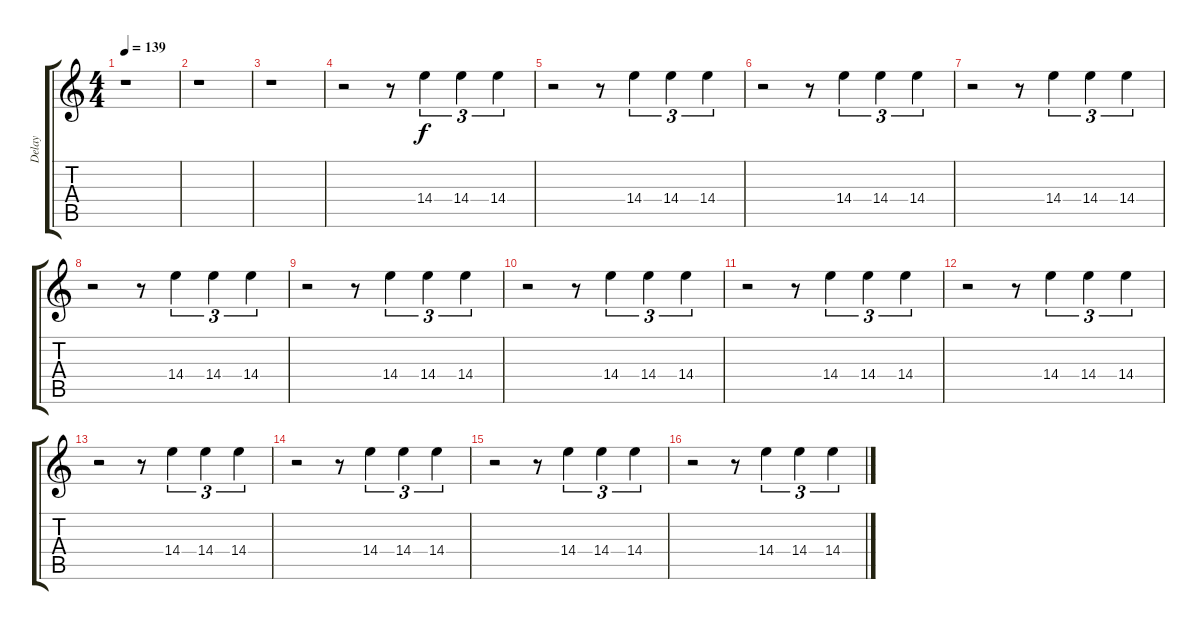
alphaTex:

\track ("Delay" "Delay") {instrument distortionguitar}
\staff {score tabs}
\tuning (E4 B3 G3 D3 A2 E2) {hide}
\ts (4 4)
\tempo 139
\clef g2
\ks c
r.1{dy f} |
r.1 |
r.1 |
r.2 r.8{volume 13} 14.4.4{tu (3 2) volume 9} 14.4.4{tu (3 2)} 14.4.4{tu (3 2)} |
r.2 r.8{volume 13} 14.4.4{tu (3 2) volume 9} 14.4.4{tu (3 2)} 14.4.4{tu (3 2)} |
r.2 r.8{volume 13} 14.4.4{tu (3 2) volume 9} 14.4.4{tu (3 2)} 14.4.4{tu (3 2)} |
r.2 r.8{volume 13} 14.4.4{tu (3 2) volume 9} 14.4.4{tu (3 2)} 14.4.4{tu (3 2)} |
r.2 r.8{volume 13} 14.4.4{tu (3 2) volume 9} 14.4.4{tu (3 2)} 14.4.4{tu (3 2)} |
r.2 r.8{volume 13} 14.4.4{tu (3 2) volume 9} 14.4.4{tu (3 2)} 14.4.4{tu (3 2)} |
r.2 r.8{volume 13} 14.4.4{tu (3 2) volume 9} 14.4.4{tu (3 2)} 14.4.4{tu (3 2)} |
r.2 r.8{volume 13} 14.4.4{tu (3 2) volume 9} 14.4.4{tu (3 2)} 14.4.4{tu (3 2)} |
r.2 r.8{volume 13} 14.4.4{tu (3 2) volume 9} 14.4.4{tu (3 2)} 14.4.4{tu (3 2)} |
r.2 r.8{volume 13} 14.4.4{tu (3 2) volume 9} 14.4.4{tu (3 2)} 14.4.4{tu (3 2)} |
r.2 r.8{volume 13} 14.4.4{tu (3 2) volume 9} 14.4.4{tu (3 2)} 14.4.4{tu (3 2)} |
r.2 r.8{volume 13} 14.4.4{tu (3 2) volume 9} 14.4.4{tu (3 2)} 14.4.4{tu (3 2)} |
r.2 r.8{volume 13} 14.4.4{tu (3 2) volume 9} 14.4.4{tu (3 2)} 14.4.4{tu (3 2)}
